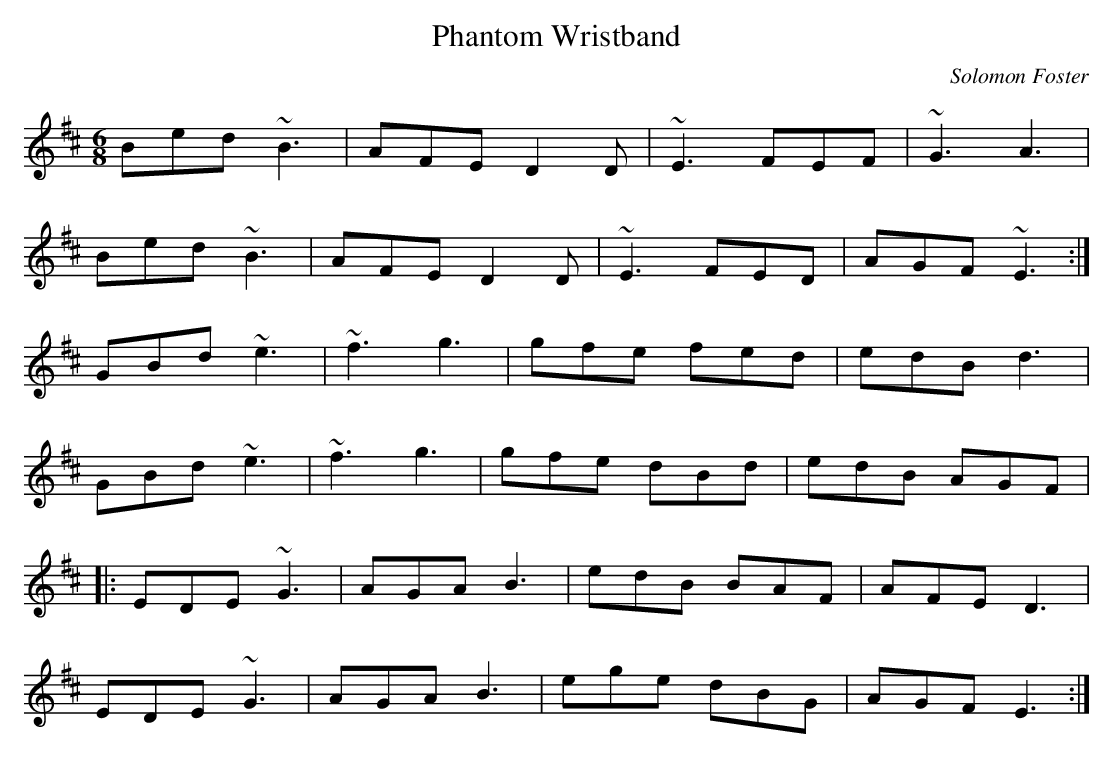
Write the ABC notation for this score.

X:1
T:Phantom Wristband
M:6/8
L:1/8
C:Solomon Foster
K:Bm
Bed ~B3|AFE D2D|~E3 FEF|~G3 A3|
Bed ~B3|AFE D2D|~E3 FED|AGF ~E3:|
GBd ~e3|~f3 g3|gfe fed|edB d3|
GBd ~e3|~f3 g3|gfe dBd|edB AGF|
|:EDE ~G3|AGA B3|edB BAF|AFE D3|
EDE ~G3|AGA B3|ege dBG|AGF E3:|
